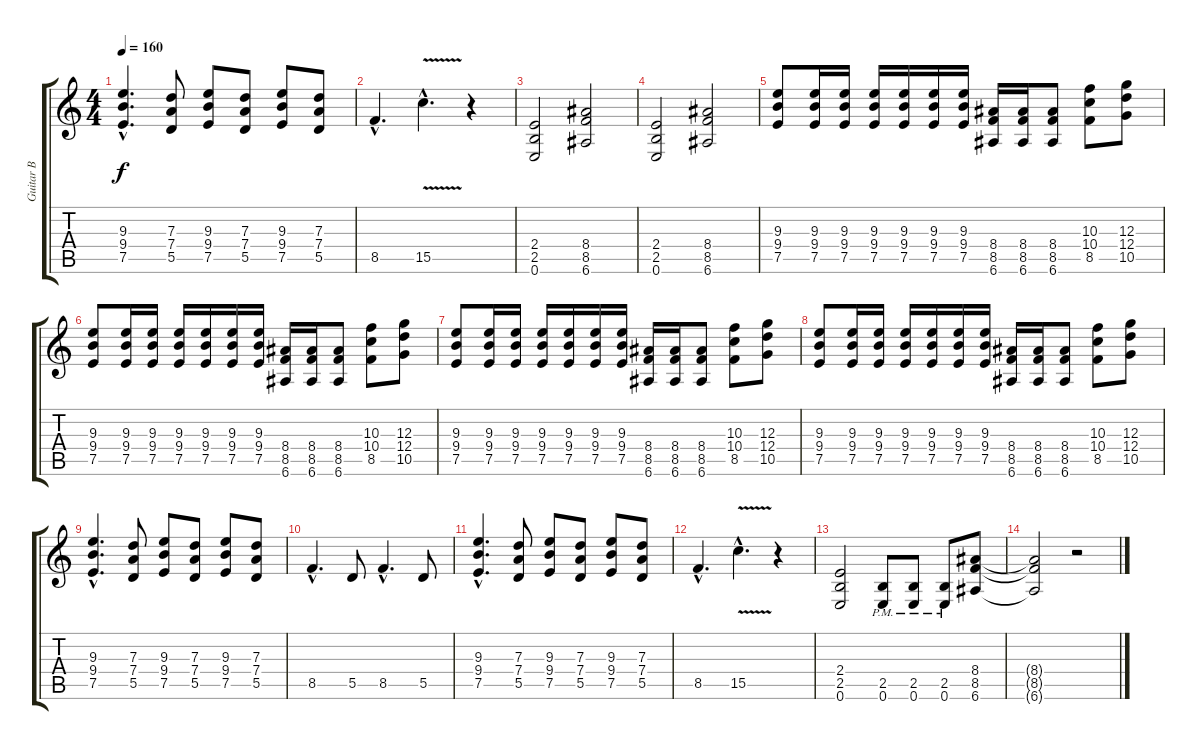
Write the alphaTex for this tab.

\track ("Guitar B" "Guitar B") {instrument distortionguitar}
\staff {score tabs}
\tuning (E4 B3 G3 D3 A2 E2) {hide}
\ts (4 4)
\tempo 160
\clef g2
\ks c
(9.3{hac} 9.4{hac} 7.5{hac}).4{d dy f} (7.3 7.4 5.5).8 (9.3 9.4 7.5).8 (7.3 7.4 5.5).8 (9.3 9.4 7.5).8 (7.3 7.4 5.5).8 |
8.5{hac}.4{d} 15.5{v hac}.4{d} r.4 |
(2.4 2.5 0.6).2 (8.4 8.5 6.6).2 |
(2.4 2.5 0.6).2 (8.4 8.5 6.6).2 |
(9.3 9.4 7.5).8 (9.3 9.4 7.5).16 (9.3 9.4 7.5).16 (9.3 9.4 7.5).16 (9.3 9.4 7.5).16 (9.3 9.4 7.5).16 (9.3 9.4 7.5).16 (8.4 8.5 6.6).16 (8.4 8.5 6.6).16 (8.4 8.5 6.6).8 (10.3 10.4 8.5).8 (12.3 12.4 10.5).8 |
(9.3 9.4 7.5).8 (9.3 9.4 7.5).16 (9.3 9.4 7.5).16 (9.3 9.4 7.5).16 (9.3 9.4 7.5).16 (9.3 9.4 7.5).16 (9.3 9.4 7.5).16 (8.4 8.5 6.6).16 (8.4 8.5 6.6).16 (8.4 8.5 6.6).8 (10.3 10.4 8.5).8 (12.3 12.4 10.5).8 |
(9.3 9.4 7.5).8 (9.3 9.4 7.5).16 (9.3 9.4 7.5).16 (9.3 9.4 7.5).16 (9.3 9.4 7.5).16 (9.3 9.4 7.5).16 (9.3 9.4 7.5).16 (8.4 8.5 6.6).16 (8.4 8.5 6.6).16 (8.4 8.5 6.6).8 (10.3 10.4 8.5).8 (12.3 12.4 10.5).8 |
(9.3 9.4 7.5).8 (9.3 9.4 7.5).16 (9.3 9.4 7.5).16 (9.3 9.4 7.5).16 (9.3 9.4 7.5).16 (9.3 9.4 7.5).16 (9.3 9.4 7.5).16 (8.4 8.5 6.6).16 (8.4 8.5 6.6).16 (8.4 8.5 6.6).8 (10.3 10.4 8.5).8 (12.3 12.4 10.5).8 |
(9.3{hac} 9.4{hac} 7.5{hac}).4{d} (7.3 7.4 5.5).8 (9.3 9.4 7.5).8 (7.3 7.4 5.5).8 (9.3 9.4 7.5).8 (7.3 7.4 5.5).8 |
8.5{hac}.4{d} 5.5.8 8.5{hac}.4{d} 5.5.8 |
(9.3{hac} 9.4{hac} 7.5{hac}).4{d} (7.3 7.4 5.5).8 (9.3 9.4 7.5).8 (7.3 7.4 5.5).8 (9.3 9.4 7.5).8 (7.3 7.4 5.5).8 |
8.5{hac}.4{d} 15.5{v hac}.4{d} r.4 |
(2.4 2.5 0.6).2 (2.5{pm} 0.6{pm}).8 (2.5{pm} 0.6{pm}).8 (2.5{pm} 0.6{pm}).8 (8.4 8.5 6.6).8 |
(8.4{t} 8.5{t} 6.6{t}).2 r.2
